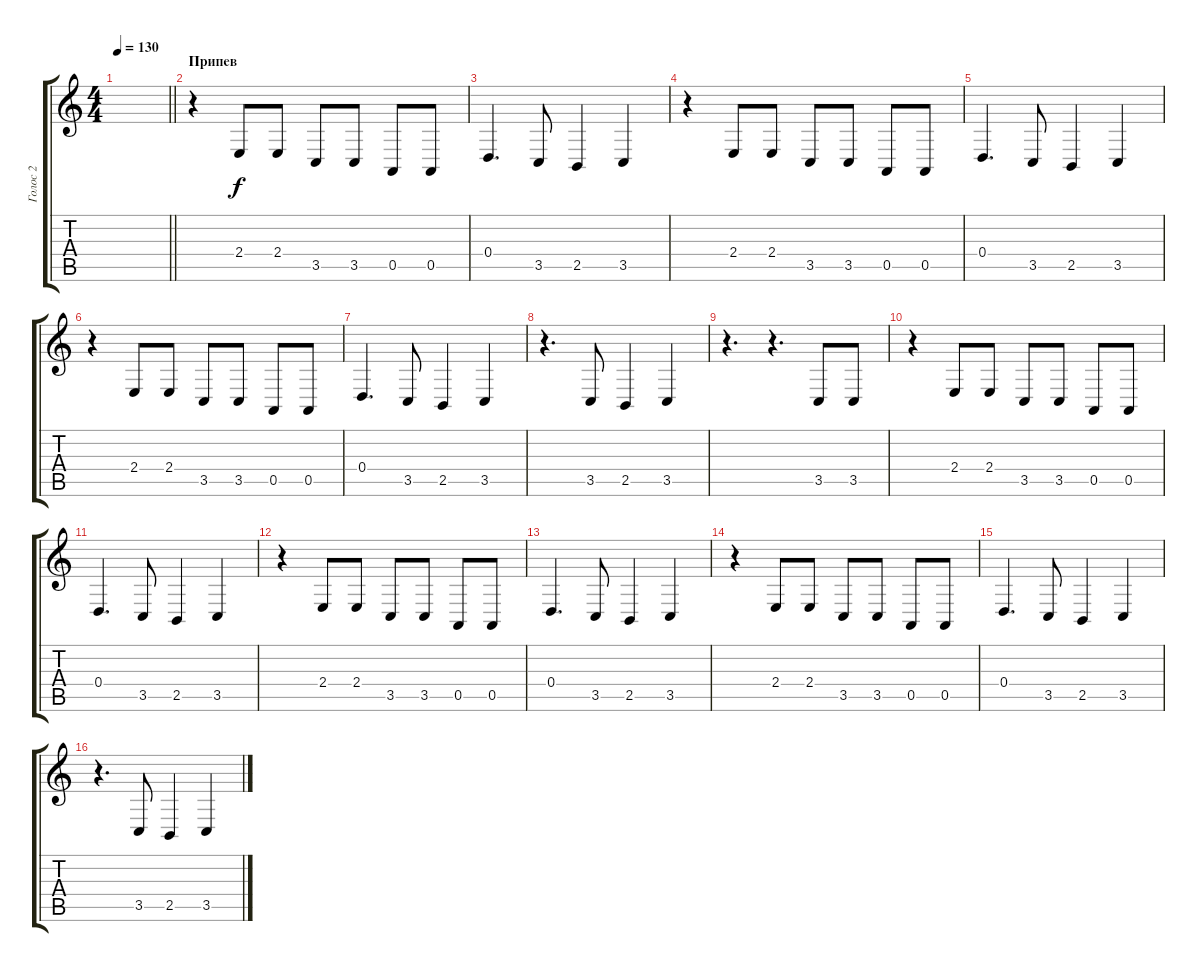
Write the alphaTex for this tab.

\track ("Голос 2" "Голос 2") {instrument lead1square}
\staff {score tabs}
\tuning (E4 B3 G3 D3 A2 D2) {hide}
\ts (4 4)
\tempo 130
\clef g2
\barLineRight lightlight
\ks c
|
\section ("" "Припев")
r.4 2.4.8 2.4.8 3.5.8 3.5.8 0.5.8 0.5.8 |
0.4.4{d} 3.5.8 2.5.4 3.5.4 |
r.4 2.4.8 2.4.8 3.5.8 3.5.8 0.5.8 0.5.8 |
0.4.4{d} 3.5.8 2.5.4 3.5.4 |
r.4 2.4.8 2.4.8 3.5.8 3.5.8 0.5.8 0.5.8 |
0.4.4{d} 3.5.8 2.5.4 3.5.4 |
r.4{d} 3.5.8 2.5.4 3.5.4 |
r.4{d} r.4{d} 3.5.8 3.5.8 |
r.4 2.4.8 2.4.8 3.5.8 3.5.8 0.5.8 0.5.8 |
0.4.4{d} 3.5.8 2.5.4 3.5.4 |
r.4 2.4.8 2.4.8 3.5.8 3.5.8 0.5.8 0.5.8 |
0.4.4{d} 3.5.8 2.5.4 3.5.4 |
r.4 2.4.8 2.4.8 3.5.8 3.5.8 0.5.8 0.5.8 |
0.4.4{d} 3.5.8 2.5.4 3.5.4 |
r.4{d} 3.5.8 2.5.4 3.5.4
